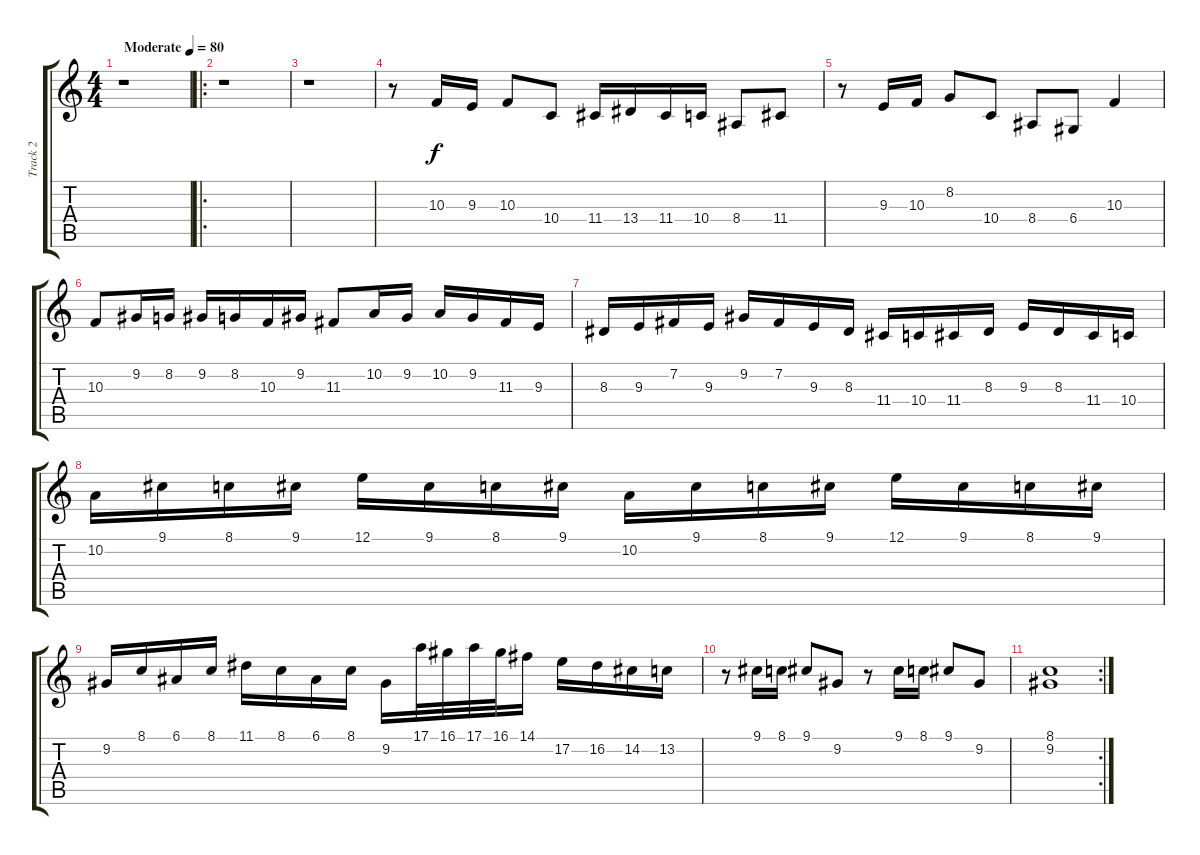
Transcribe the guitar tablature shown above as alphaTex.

\track ("Track 2" "Track 2") {instrument churchorgan}
\staff {score tabs}
\tuning (E4 B3 G3 D3 A2 E2) {hide}
\ts (4 4)
\tempo (80 "Moderate")
\clef g2
\ks c
r.1{dy f instrument churchorgan} |
\ro
r.1 |
r.1 |
r.8 10.3.16 9.3.16 10.3.8 10.4.8 11.4.16 13.4.16 11.4.16 10.4.16 8.4.8 11.4.8 |
r.8 9.3.16 10.3.16 8.2.8 10.4.8 8.4.8 6.4.8 10.3.4 |
10.3.8 9.2.16 8.2.16 9.2.16 8.2.16 10.3.16 9.2.16 11.3.8 10.2.16 9.2.16 10.2.16 9.2.16 11.3.16 9.3.16 |
8.3.16 9.3.16 7.2.16 9.3.16 9.2.16 7.2.16 9.3.16 8.3.16 11.4.16 10.4.16 11.4.16 8.3.16 9.3.16 8.3.16 11.4.16 10.4.16 |
10.2.16 9.1.16 8.1.16 9.1.16 12.1.16 9.1.16 8.1.16 9.1.16 10.2.16 9.1.16 8.1.16 9.1.16 12.1.16 9.1.16 8.1.16 9.1.16 |
9.2.16 8.1.16 6.1.16 8.1.16 11.1.16 8.1.16 6.1.16 8.1.16 9.2.16 17.1.32 16.1.32 17.1.32 16.1.32 14.1.16 17.2.16 16.2.16 14.2.16 13.2.16 |
r.8 9.1.16 8.1.16 9.1.8 9.2.8 r.8 9.1.16 8.1.16 9.1.8 9.2.8 |
\rc 2
(8.1 9.2).1
